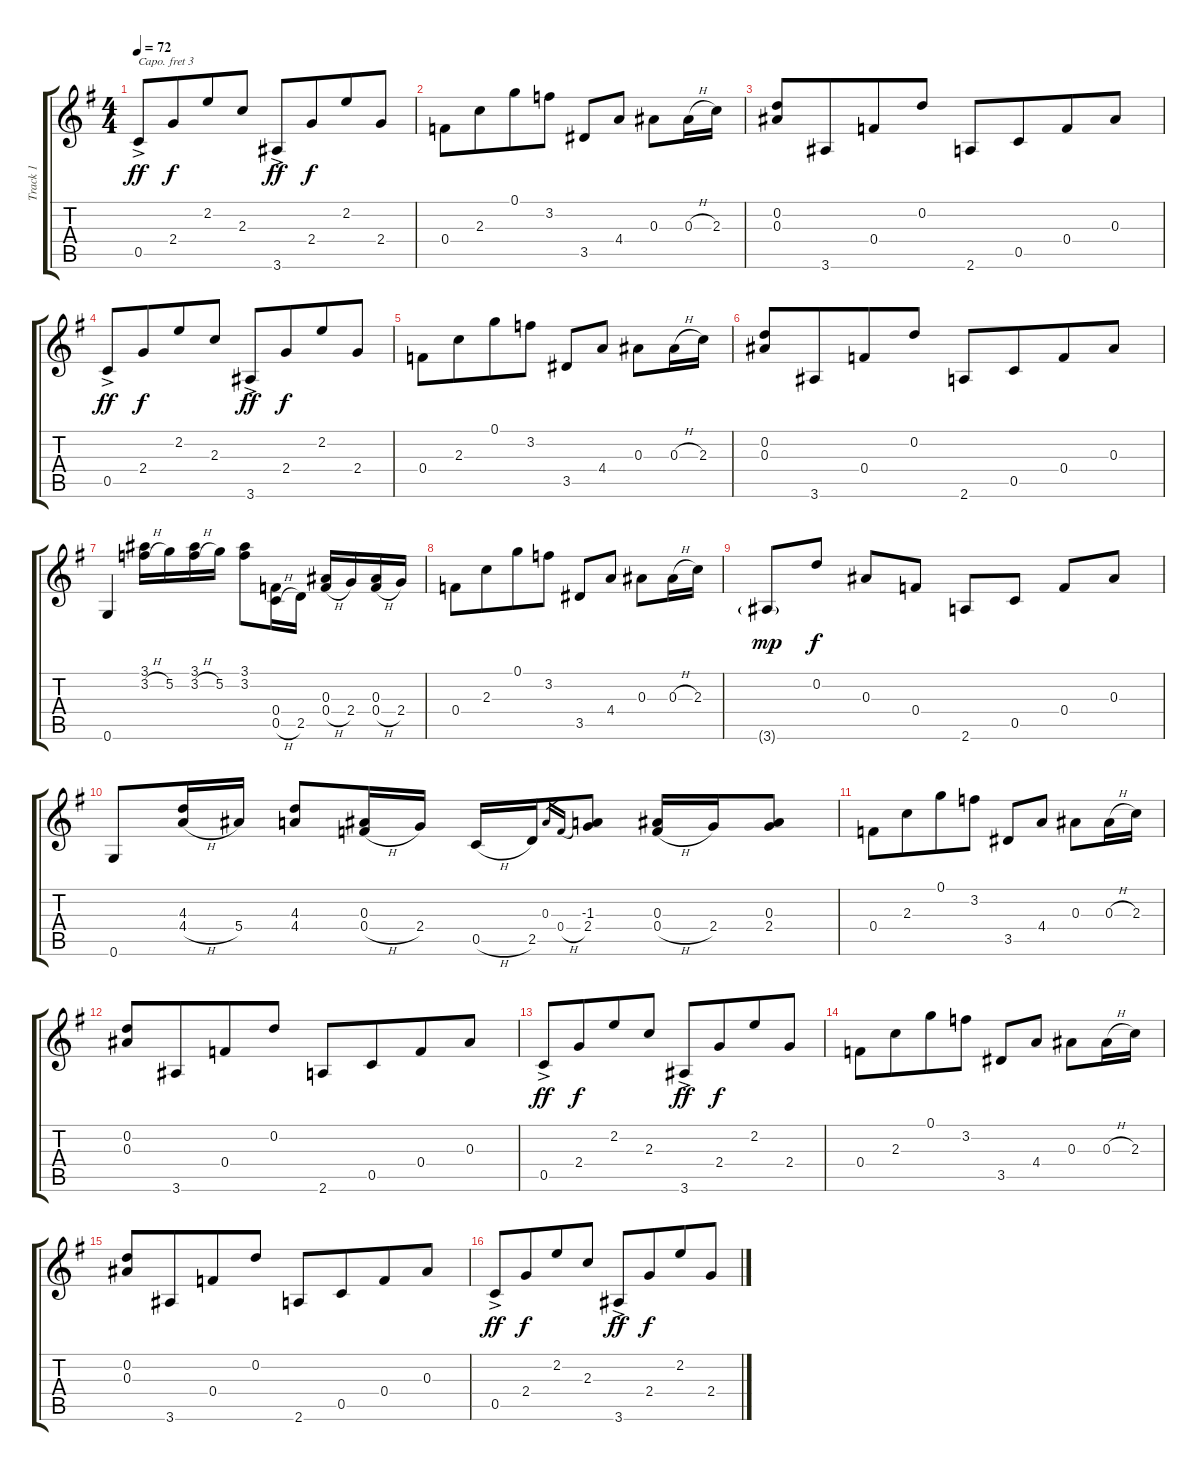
\track ("Track 1" "Track 1") {instrument electricguitarclean}
\staff {score tabs}
\capo 3
\tuning (E4 B3 G3 D3 A2 E2) {hide}
\ts (4 4)
\tempo 72
\clef g2
\ks g
0.5{ac}.8{dy ff} 2.4.8{dy f beam merge} 2.2.8 2.3.8 3.6{ac}.8{dy ff} 2.4.8{dy f beam merge} 2.2.8 2.4.8 |
0.4.8 2.3.8{beam merge} 0.1.8 3.2.8 3.5.8 4.4.8 0.3.8 0.3{h}.16 2.3.16 |
(0.2 0.3).8 3.6.8{beam merge} 0.4.8 0.2.8 2.6.8 0.5.8{beam merge} 0.4.8 0.3.8 |
0.5{ac}.8{dy ff} 2.4.8{dy f beam merge} 2.2.8 2.3.8 3.6{ac}.8{dy ff} 2.4.8{dy f beam merge} 2.2.8 2.4.8 |
0.4.8 2.3.8{beam merge} 0.1.8 3.2.8 3.5.8 4.4.8 0.3.8 0.3{h}.16 2.3.16 |
(0.2 0.3).8 3.6.8{beam merge} 0.4.8 0.2.8 2.6.8 0.5.8{beam merge} 0.4.8 0.3.8 |
0.6.4 (3.1 3.2{h}).16 5.2.16 (3.1 3.2{h}).16 5.2.16 (3.1 3.2).8 (0.4 0.5{h}).16 2.5.16 (0.3 0.4{h}).16 2.4.16 (0.3 0.4{h}).16 2.4.16 |
0.4.8 2.3.8{beam merge} 0.1.8 3.2.8 3.5.8 4.4.8 0.3.8 0.3{h}.16 2.3.16 |
3.6{g}.8{dy mp} 0.2.8{dy f} 0.3.8 0.4.8 2.6.8 0.5.8 0.4.8 0.3.8 |
0.6.8 (4.3 4.4{h}).16 5.4.16 (4.3 4.4).8 (0.3 0.4{h}).16 2.4.16 0.5{h}.16 2.5.16 0.3.16{gr} 0.4{h}.16{gr} (-1.3 2.4).8 (0.3 0.4{h}).16 2.4.16 (0.3 2.4).8 |
0.4.8 2.3.8{beam merge} 0.1.8 3.2.8 3.5.8 4.4.8 0.3.8 0.3{h}.16 2.3.16 |
(0.2 0.3).8 3.6.8{beam merge} 0.4.8 0.2.8 2.6.8 0.5.8{beam merge} 0.4.8 0.3.8 |
0.5{ac}.8{dy ff} 2.4.8{dy f beam merge} 2.2.8 2.3.8 3.6{ac}.8{dy ff} 2.4.8{dy f beam merge} 2.2.8 2.4.8 |
0.4.8 2.3.8{beam merge} 0.1.8 3.2.8 3.5.8 4.4.8 0.3.8 0.3{h}.16 2.3.16 |
(0.2 0.3).8 3.6.8{beam merge} 0.4.8 0.2.8 2.6.8 0.5.8{beam merge} 0.4.8 0.3.8 |
0.5{ac}.8{dy ff} 2.4.8{dy f beam merge} 2.2.8 2.3.8 3.6{ac}.8{dy ff} 2.4.8{dy f beam merge} 2.2.8 2.4.8
